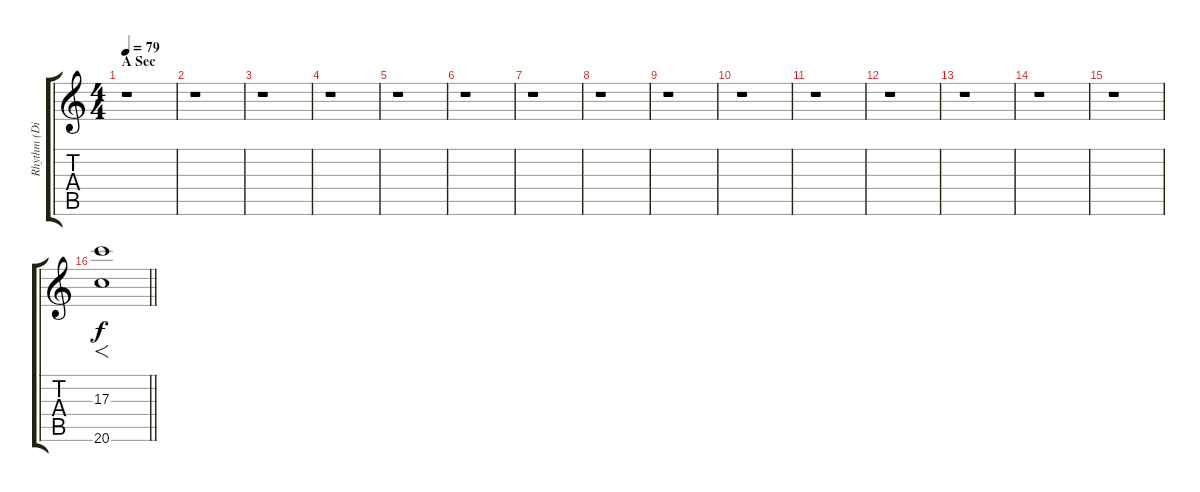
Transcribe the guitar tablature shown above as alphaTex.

\track ("Rhythm (Distortion Guitar)" "Rhythm (Di") {instrument distortionguitar}
\staff {score tabs}
\tuning (E4 B3 G3 D3 A2 E2) {hide}
\ts (4 4)
\section ("" "A Sec")
\tempo 79
\clef g2
\ks c
r.1{dy f instrument distortionguitar} |
r.1 |
r.1 |
r.1 |
r.1 |
r.1 |
r.1 |
r.1 |
r.1 |
r.1 |
r.1 |
r.1 |
r.1 |
r.1 |
r.1 |
\barLineRight lightlight
(17.3 20.6).1{f}
